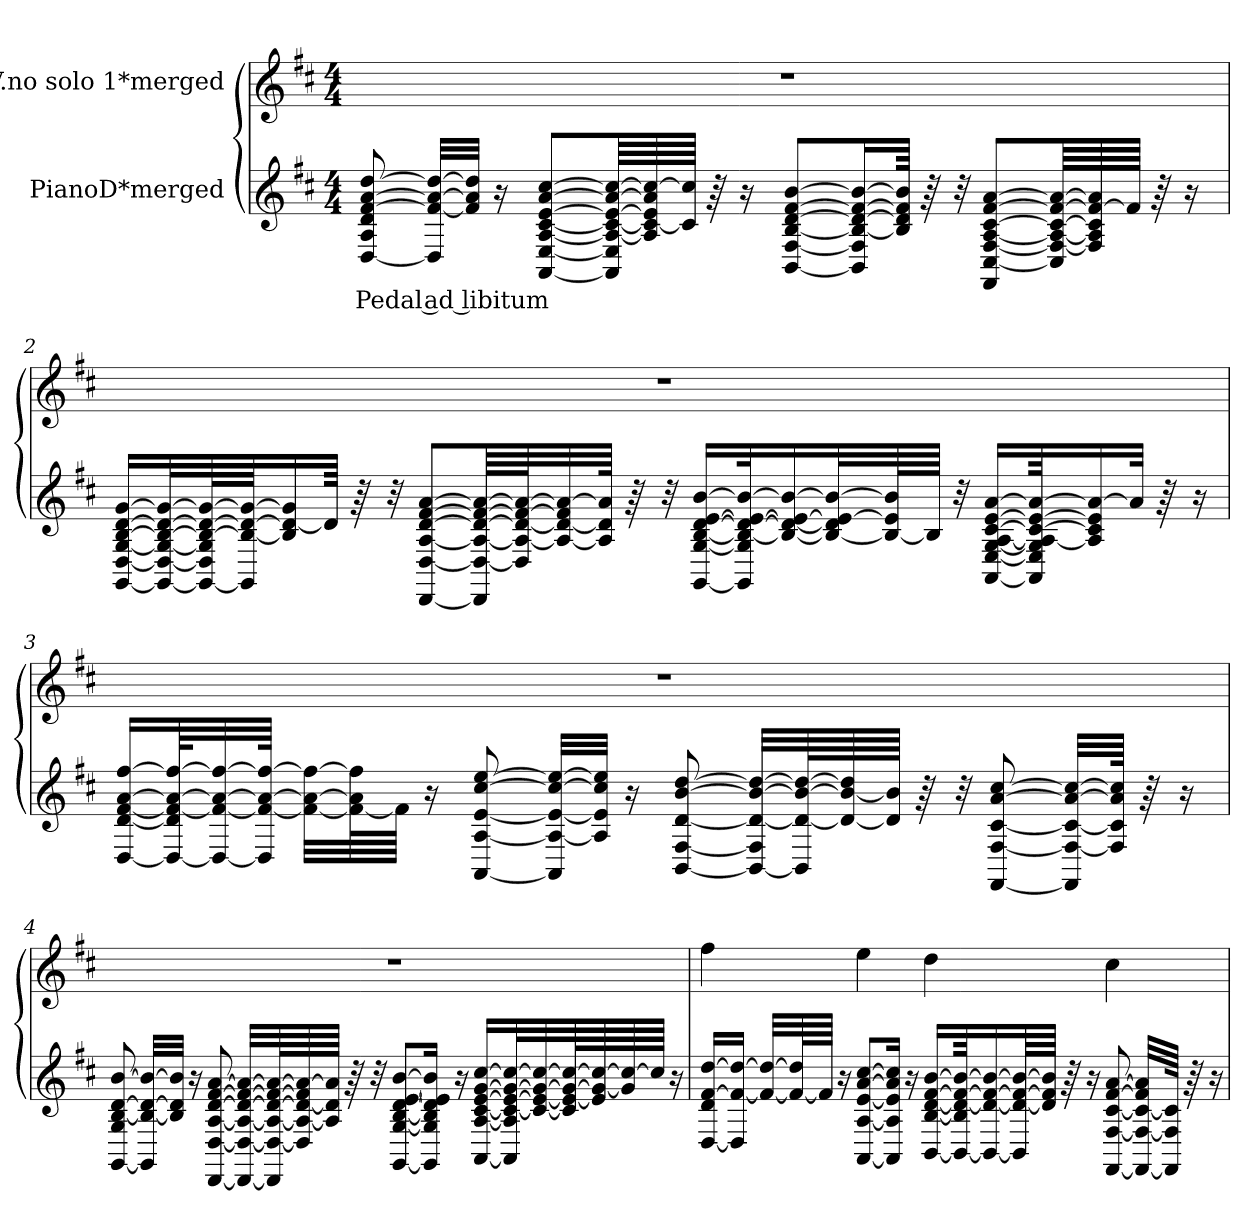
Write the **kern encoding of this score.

**kern	**text	**kern
*part2	*part2	*part1
*staff2	*staff2	*staff1
*I"PianoD*merged	*	*I"V.no solo 1*merged
*clefG2	*	*clefG2
*k[f#c#]	*	*k[f#c#]
*D:	*	*D:
*M4/4	*	*M4/4
=1	=1	=1
[8D/ 8A/ 8d/ [8f#/ [8a/ [8dd/	Pedal ad libitum	1r
32D/] 32f#/_ 32a/_ 32dd/_LLL	.	.
32f#/] 32a/] 32dd/]JJJ	.	.
16r	.	.
[8AA/ [8E/ [8A/ [8c#/ [8e/ [8a/ [8cc#/L	.	.
64AA/] 64E/] 64A/_ 64c#/_ 64e/_ 64a/_ 64cc#/_LLL	.	.
64A/] 64c#/_ 64e/] 64a/] 64cc#/_	.	.
64c#/] 64cc#/]JJJJ	.	.
64r	.	.
16r	.	.
[8BB/ [8F#/ [8B/ [8d/ [8f#/ [8b/L	.	.
16BB/] 16F#/] 16B/_ 16d/_ 16f#/_ 16b/_L	.	.
64B/] 64d/] 64f#/] 64b/]JJkk	.	.
64r	.	.
32r	.	.
8FF#/ [8C#/ [8F#/ [8A/ [8c#/ [8f#/ [8a/L	.	.
64C#/] 64F#/_ 64A/_ 64c#/_ 64f#/_ 64a/_LLL	.	.
64F#/] 64A/] 64c#/] 64f#/_ 64a/]	.	.
64f#/JJJJ]	.	.
64r	.	.
16r	.	.
!!LO:LB:g=z
=2	=2	=2
[16GG/ [16D/ [16G/ [16B/ [16d/ [16g/LL	.	1r
32GG/_ 32D/_ 32G/_ 32B/_ 32d/_ 32g/_L	.	.
64GG/_ 64D/] 64G/] 64B/_ 64d/_ 64g/_L	.	.
64GG/] 64B/_ 64d/_ 64g/_JJ	.	.
16B/] 16d/_ 16g/]	.	.
64d/JJkk]	.	.
64r	.	.
32r	.	.
[8DD/ [8D/ [8A/ [8d/ [8f#/ [8a/L	.	.
64DD/] 64D/_ 64A/_ 64d/_ 64f#/_ 64a/_LLL	.	.
64D/] 64A/_ 64d/_ 64f#/_ 64a/_J	.	.
32A/_ 32d/_ 32f#/] 32a/_	.	.
64A/] 64d/] 64a/]JJJk	.	.
64r	.	.
32r	.	.
[16GG/ [16G/ [16B/ [16d/ [16e/ [16b/LL	.	.
32GG/] 32G/] 32B/_ 32d/_ 32e/_ 32b/_K	.	.
16B/_ 16d/_ 16e/_ 16b/_	.	.
32B/_ 32d/] 32e/_ 32b/_L	.	.
64B/_ 64e/] 64b/]L	.	.
64B/JJJJ]	.	.
32r	.	.
[16AA/ [16E/ [16G/ [16A/ [16c#/ [16e/ [16a/LL	.	.
64AA/] 64E/] 64G/] 64A/_ 64c#/_ 64e/_ 64a/_KK	.	.
16A/] 16c#/] 16e/] 16a/_	.	.
32a/JJk]	.	.
64r	.	.
16r	.	.
!!LO:LB:g=z
=3	=3	=3
[16D/ [16d/ [16f#/ [16a/ [16ff#/LL	.	1r
64D/_ 64d/] 64f#/_ 64a/_ 64ff#/_KL	.	.
32D/_ 32f#/_ 32a/_ 32ff#/_	.	.
64D/] 64f#/_ 64a/_ 64ff#/_JJJk	.	.
32f#\_ 32a\_ 32ff#\_LLL	.	.
64f#\_ 64a\] 64ff#\]L	.	.
64f#\JJJJ]	.	.
16r	.	.
[8AA/ [8A/ [8e/ [8cc#/ [8ee/	.	.
32AA/] 32A/_ 32e/_ 32cc#/_ 32ee/_LLL	.	.
32A/] 32e/] 32cc#/] 32ee/]JJJ	.	.
16r	.	.
[8BB/ [8F#/ [8d/ [8b/ [8dd/	.	.
32BB/_ 32F#/] 32d/_ 32b/_ 32dd/_LLL	.	.
64BB/] 64d/_ 64b/_ 64dd/_L	.	.
64d/_ 64b/_ 64dd/]	.	.
64d/] 64b/]JJJJ	.	.
64r	.	.
32r	.	.
[8FF#/ [8F#/ [8c#/ [8a/ [8cc#/	.	.
32FF#/] 32F#/_ 32c#/_ 32a/_ 32cc#/_LLL	.	.
64F#/] 64c#/] 64a/] 64cc#/]JJJk	.	.
64r	.	.
16r	.	.
!!LO:LB:g=z
=4	=4	=4
[8GG/ 8G/ [8B/ [8d/ [8b/	.	1r
32GG/] 32B/_ 32d/_ 32b/_LLL	.	.
32B/] 32d/] 32b/]JJJ	.	.
16r	.	.
[8DD/ [8D/ [8A/ [8d/ [8f#/ [8a/	.	.
32DD/_ 32D/_ 32A/_ 32d/_ 32f#/_ 32a/_LLL	.	.
64DD/] 64D/_ 64A/_ 64d/_ 64f#/_ 64a/_L	.	.
64D/] 64A/_ 64d/_ 64f#/] 64a/_	.	.
64A/] 64d/] 64a/]JJJJ	.	.
64r	.	.
32r	.	.
[8GG/ [8G/ [8B/ [8d/ [8e/ [8b/L	.	.
16GG/] 16G/] 16B/] 16d/] 16e/] 16b/]Jk	.	.
16r	.	.
[16AA/ [16A/ [16c#/ [16e/ [16g/ [16cc#/LL	.	.
32AA/] 32A/] 32c#/_ 32e/_ 32g/_ 32cc#/_L	.	.
32c#/_ 32e/_ 32g/_ 32cc#/_	.	.
64c#/] 64e/_ 64g/_ 64cc#/_L	.	.
64e/] 64g/_ 64cc#/_	.	.
64g/] 64cc#/_	.	.
64cc#/JJJJ]	.	.
16r	.	.
=5	=5	=5
[16D/ 16d/ [16f#/ [16dd/LL	.	4ff#\
16D/] 16f#/_ 16dd/_JJ	.	.
32f#/_ 32dd/_LLL	.	.
64f#/_ 64dd/]L	.	.
64f#/JJJJ]	.	.
16r	.	.
[8AA/ [8A/ [8e/ [8a/ [8cc#/L	.	4ee\
16AA/] 16A/] 16e/] 16a/] 16cc#/]Jk	.	.
16r	.	.
[16BB/ [16B/ [16d/ [16f#/ [16b/LL	.	4dd\
64BB/_ 64B/] 64d/_ 64f#/_ 64b/_KK	.	.
16BB/_ 16d/_ 16f#/_ 16b/_	.	.
64BB/] 64d/_ 64f#/_ 64b/_LL	.	.
64d/] 64f#/] 64b/]JJJJ	.	.
64r	.	.
16r	.	.
[8FF#/ [8F#/ [8c#/ [8f#/ [8a/	.	4cc#\
32FF#/_ 32F#/_ 32c#/_ 32f#/] 32a/]LLL	.	.
64FF#/] 64F#/] 64c#/]JJJk	.	.
64r	.	.
16r	.	.
=	=	=
*-	*-	*-
